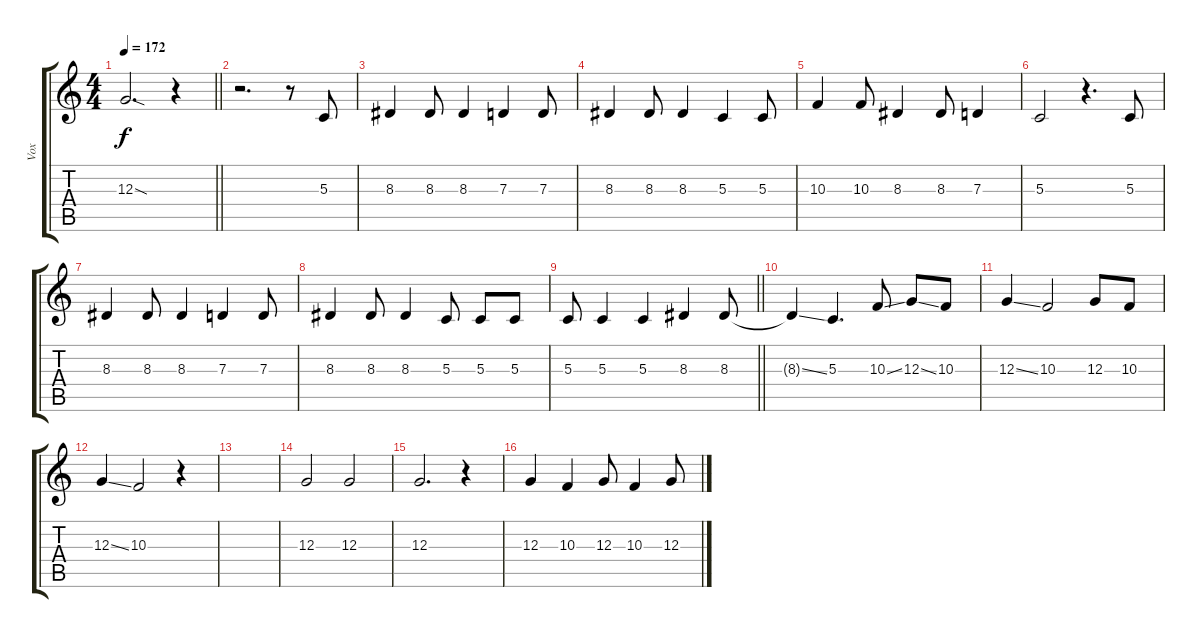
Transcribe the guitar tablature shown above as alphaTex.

\track ("Vox" "Vox") {instrument viola}
\staff {score tabs}
\tuning (E4 B3 G3 D3 A2 E2) {hide}
\ts (4 4)
\tempo 172
\clef g2
\barLineRight lightlight
\ks c
12.3{sod t}.2{d dy f} r.4 |
\section ("" " ")
r.2{d} r.8 5.3.8 |
8.3.4 8.3.8 8.3.4 7.3.4 7.3.8 |
8.3.4 8.3.8 8.3.4 5.3.4 5.3.8 |
10.3.4 10.3.8 8.3.4 8.3.8 7.3.4 |
5.3.2 r.4{d} 5.3.8 |
8.3.4 8.3.8 8.3.4 7.3.4 7.3.8 |
8.3.4 8.3.8 8.3.4 5.3.8 5.3.8 5.3.8 |
\barLineRight lightlight
5.3.8 5.3.4 5.3.4 8.3.4 8.3.8 |
8.3{ss t}.4 5.3.4{d} 10.3{ss}.8 12.3{ss}.8 10.3.8 |
12.3{ss}.4 10.3.2 12.3.8 10.3.8 |
12.3{ss}.4 10.3.2 r.4 |
|
12.3.2 12.3.2 |
12.3.2{d} r.4 |
12.3.4 10.3.4 12.3.8 10.3.4 12.3.8
